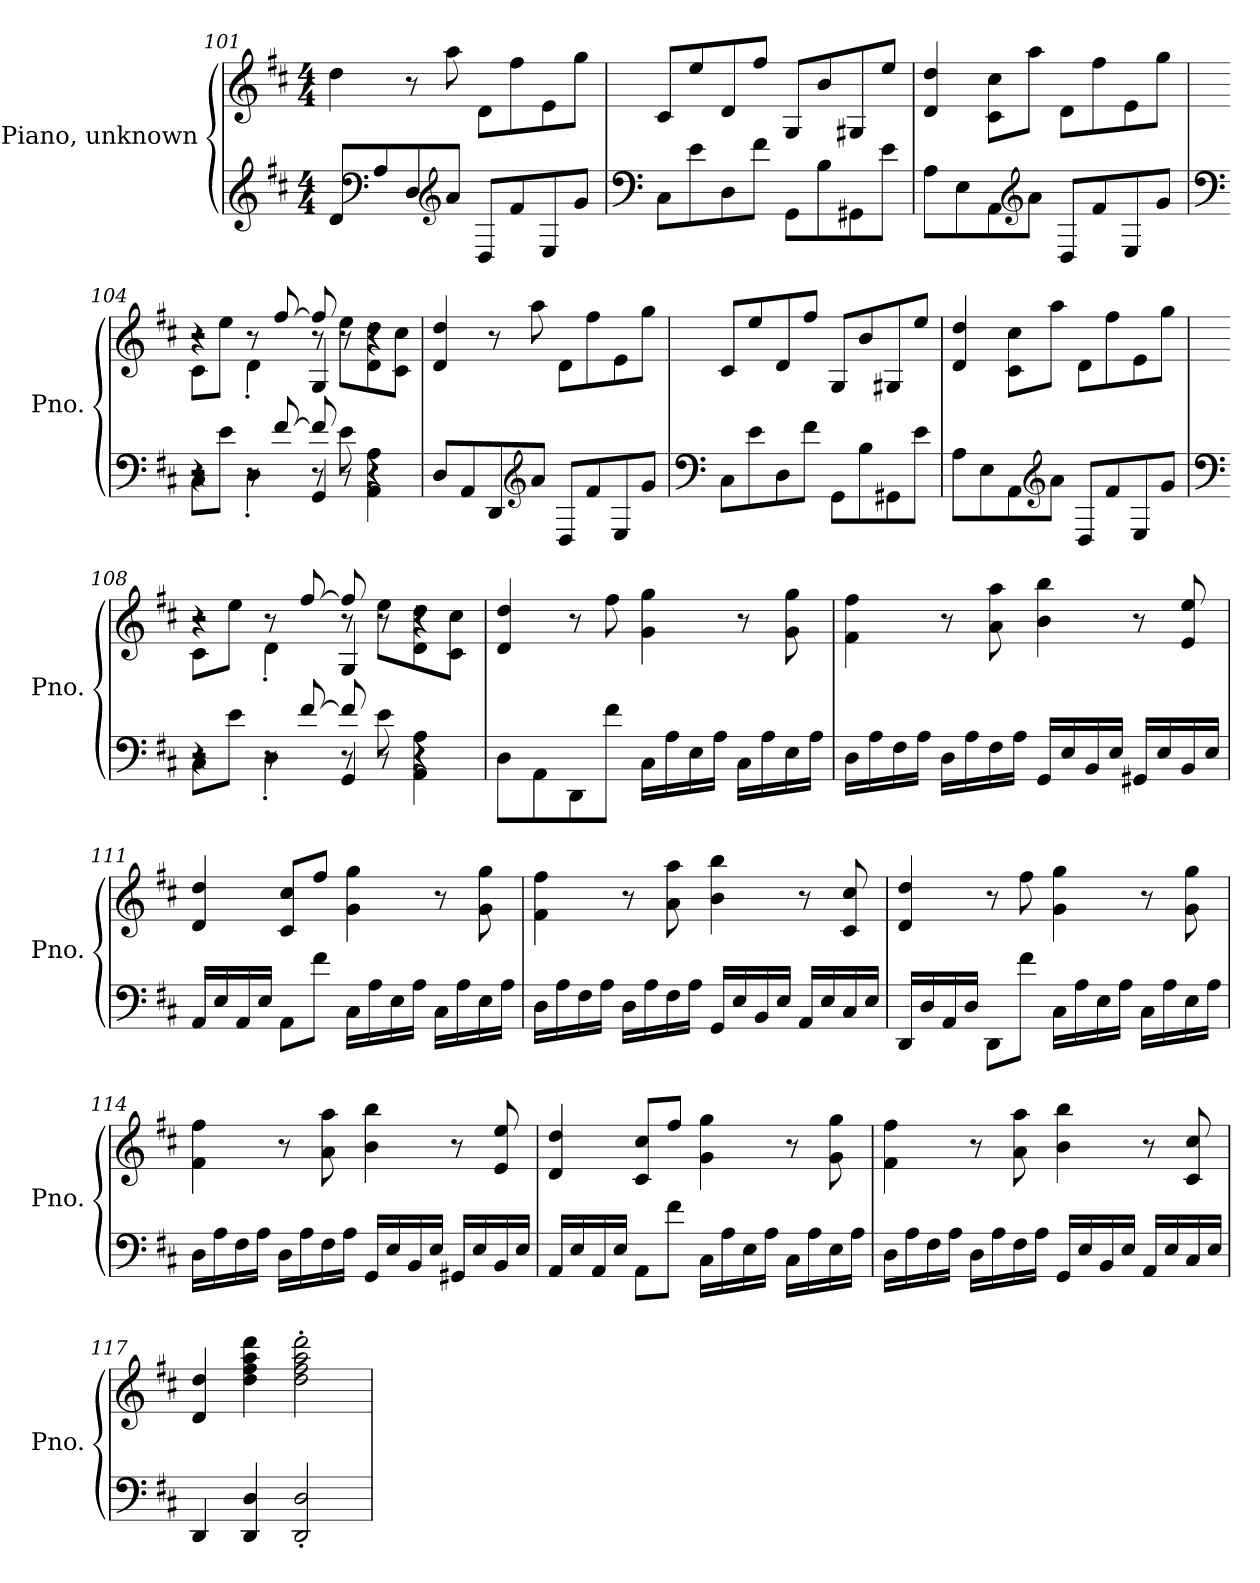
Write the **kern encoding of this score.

**kern	**kern
*part1	*part1
*staff2	*staff1
*I"Piano, unknown	*
*I'Pno.	*
*clefG2	*clefG2
*k[f#c#]	*k[f#c#]
*M4/4	*M4/4
=101	=101
8d/L	4dd\
*clefF4	*
8A/	.
8D/	8r
*clefG2	*
8a/J	8aa\
8D/L	8d\L
8f#/	8ff#\
8E/	8e\
8g/J	8gg\J
=102	=102
*clefF4	*
8C#\L	8c#/L
8e\	8ee/
8D\	8d/
8f#\J	8ff#/J
8GG\L	8G/L
8B\	8b/
8GG#X\	8G#X/
8e\J	8ee/J
!!LO:LB:g=z
=103	=103
8A\L	4d/ 4dd/
8E\	.
8AA\	8c#\ 8cc#\L
*clefG2	*
8a\J	8aa\J
8D/L	8d\L
8f#/	8ff#\
8E/	8e\
8g/J	8gg\J
=104	=104
*clefF4	*
*^	*^
*	*^	*	*^
4r	8C#\L	2r	4r	8c#\L	2r
.	8e\J	.	.	8ee\J	.
8r	4D'\	.	8r	4d'\	.
[8f#/	.	.	[8ff#/	.	.
8f#/]	8r	4GG/	8ff#/]	8r	4G/
8r	8e\	.	8r	8ee\L	.
4r	4AA\ 4A\	4r	4r	8d\ 8dd\	4r
.	.	.	.	8c#\ 8cc#\J	.
*v	*v	*v	*	*	*
*	*v	*v	*v
=105	=105
8D/L	4d/ 4dd/
8AA/	.
8DD/	8r
*clefG2	*
8a/J	8aa\
8D/L	8d\L
8f#/	8ff#\
8E/	8e\
8g/J	8gg\J
=106	=106
*clefF4	*
8C#\L	8c#/L
8e\	8ee/
8D\	8d/
8f#\J	8ff#/J
8GG\L	8G/L
8B\	8b/
8GG#X\	8G#X/
8e\J	8ee/J
!!LO:PB:g=z
=107	=107
8A\L	4d/ 4dd/
8E\	.
8AA\	8c#\ 8cc#\L
*clefG2	*
8a\J	8aa\J
8D/L	8d\L
8f#/	8ff#\
8E/	8e\
8g/J	8gg\J
=108	=108
*clefF4	*
*^	*^
*	*^	*	*^
4r	8C#\L	2r	4r	8c#\L	2r
.	8e\J	.	.	8ee\J	.
8r	4D'\	.	8r	4d'\	.
[8f#/	.	.	[8ff#/	.	.
8f#/]	8r	4GG/	8ff#/]	8r	4G/
8r	8e\	.	8r	8ee\L	.
4r	4AA\ 4A\	4r	4r	8d\ 8dd\	4r
.	.	.	.	8c#\ 8cc#\J	.
*v	*v	*v	*	*	*
*	*v	*v	*v
=109	=109
8D\L	4d/ 4dd/
8AA\	.
8DD\	8r
8f#\J	8ff#\
16C#\LL	4g\ 4gg\
16A\	.
16E\	.
16A\JJ	.
16C#\LL	8r
16A\	.
16E\	8g\ 8gg\
16A\JJ	.
!!LO:LB:g=z
=110	=110
16D\LL	4f#\ 4ff#\
16A\	.
16F#\	.
16A\JJ	.
16D\LL	8r
16A\	.
16F#\	8a\ 8aa\
16A\JJ	.
16GG/LL	4b\ 4bb\
16E/	.
16BB/	.
16E/JJ	.
16GG#X/LL	8r
16E/	.
16BB/	8e/ 8ee/
16E/JJ	.
=111	=111
16AA/LL	4d/ 4dd/
16E/	.
16AA/	.
16E/JJ	.
8AA\L	8c#/ 8cc#/L
8f#\J	8ff#/J
16C#\LL	4g\ 4gg\
16A\	.
16E\	.
16A\JJ	.
16C#\LL	8r
16A\	.
16E\	8g\ 8gg\
16A\JJ	.
!!LO:LB:g=z
=112	=112
16D\LL	4f#\ 4ff#\
16A\	.
16F#\	.
16A\JJ	.
16D\LL	8r
16A\	.
16F#\	8a\ 8aa\
16A\JJ	.
16GG/LL	4b\ 4bb\
16E/	.
16BB/	.
16E/JJ	.
16AA/LL	8r
16E/	.
16C#/	8c#/ 8cc#/
16E/JJ	.
=113	=113
16DD/LL	4d/ 4dd/
16D/	.
16AA/	.
16D/JJ	.
8DD\L	8r
8f#\J	8ff#\
16C#\LL	4g\ 4gg\
16A\	.
16E\	.
16A\JJ	.
16C#\LL	8r
16A\	.
16E\	8g\ 8gg\
16A\JJ	.
!!LO:LB:g=z
=114	=114
16D\LL	4f#\ 4ff#\
16A\	.
16F#\	.
16A\JJ	.
16D\LL	8r
16A\	.
16F#\	8a\ 8aa\
16A\JJ	.
16GG/LL	4b\ 4bb\
16E/	.
16BB/	.
16E/JJ	.
16GG#X/LL	8r
16E/	.
16BB/	8e/ 8ee/
16E/JJ	.
=115	=115
16AA/LL	4d/ 4dd/
16E/	.
16AA/	.
16E/JJ	.
8AA\L	8c#/ 8cc#/L
8f#\J	8ff#/J
16C#\LL	4g\ 4gg\
16A\	.
16E\	.
16A\JJ	.
16C#\LL	8r
16A\	.
16E\	8g\ 8gg\
16A\JJ	.
!!LO:LB:g=z
=116	=116
16D\LL	4f#\ 4ff#\
16A\	.
16F#\	.
16A\JJ	.
16D\LL	8r
16A\	.
16F#\	8a\ 8aa\
16A\JJ	.
16GG/LL	4b\ 4bb\
16E/	.
16BB/	.
16E/JJ	.
16AA/LL	8r
16E/	.
16C#/	8c#/ 8cc#/
16E/JJ	.
=117	=117
4DD/	4d/ 4dd/
4DD/ 4D/	4dd\ 4ff#\ 4aa\ 4ddd\
2DD/' 2D/'	2dd\' 2ff#\' 2aa\' 2ddd\'
=	=
*-	*-
